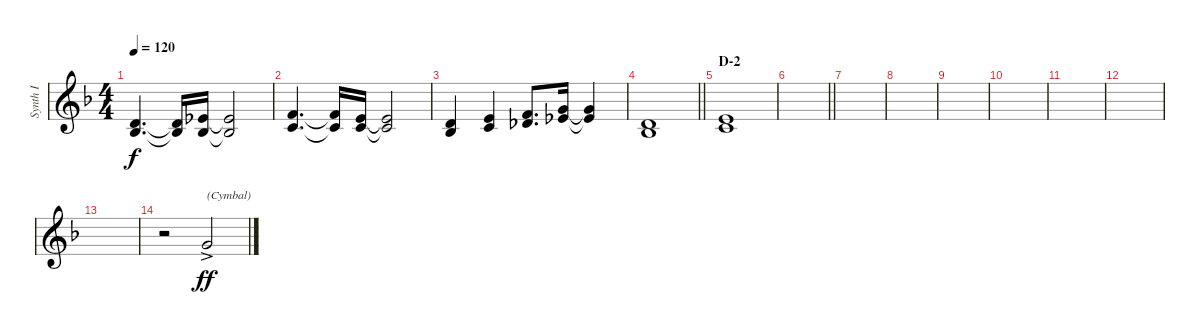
\track ("Synth I" "Synth I") {instrument guitarfretnoise}
\staff {score}
\tuning (E4 B3 G3 D3 A2 E2) {hide}
\ts (4 4)
\tempo 120
\clef g2
\ks f
(3.2 3.3).4{d dy f} (3.2{t} 3.3{t}).16 (4.2 3.3).16 (4.2{t} 3.3{t}).2 |
(1.2 10.3).4{d} (1.2{t} 10.3{t}).16 (0.1 1.2).16 (0.1{t} 1.2{t}).2 |
(3.2 3.3).4 (0.1 1.2).4 (1.1 2.2).8{d} (3.1 4.2).16 (3.1{t} 4.2{t}).4 |
\barLineRight lightlight
(3.2 3.3).1 |
\section ("" "D-2")
(0.1 1.2).1 |
\barLineRight lightlight
|
|
|
|
|
|
|
|
r.2 3.1{ac}.2{txt "(Cymbal)" dy ff instrument reversecymbal}
